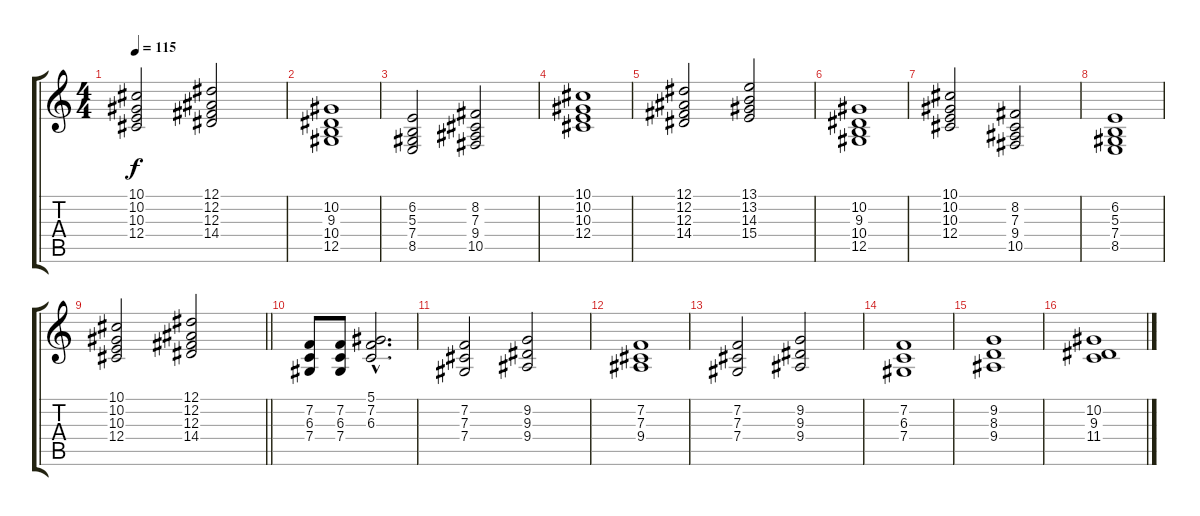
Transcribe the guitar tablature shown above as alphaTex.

\track "" {instrument brightacousticpiano}
\staff {score tabs}
\tuning (Eb4 Bb3 Gb3 Db3 Ab2 Eb2) {hide}
\ts (4 4)
\tempo 115
\clef g2
\ks c
(10.1 10.2 10.3 12.4).2{dy f} (12.1 12.2 12.3 14.4).2 |
(10.2 9.3 10.4 12.5).1 |
(6.2 5.3 7.4 8.5).2 (8.2 7.3 9.4 10.5).2 |
(10.1 10.2 10.3 12.4).1 |
(12.1 12.2 12.3 14.4).2 (13.1 13.2 14.3 15.4).2 |
(10.2 9.3 10.4 12.5).1 |
(10.1 10.2 10.3 12.4).2 (8.2 7.3 9.4 10.5).2 |
(6.2 5.3 7.4 8.5).1 |
\barLineRight lightlight
(10.1 10.2 10.3 12.4).2 (12.1 12.2 12.3 14.4).2 |
(7.2 6.3 7.4).8 (7.2 6.3 7.4).8 (5.1{hac} 7.2{hac} 6.3{hac}).2{d} |
(7.2 7.3 7.4).2 (9.2 9.3 9.4).2 |
(7.2 7.3 9.4).1 |
(7.2 7.3 7.4).2 (9.2 9.3 9.4).2 |
(7.2 6.3 7.4).1 |
(9.2 8.3 9.4).1 |
(10.2 9.3 11.4).1
